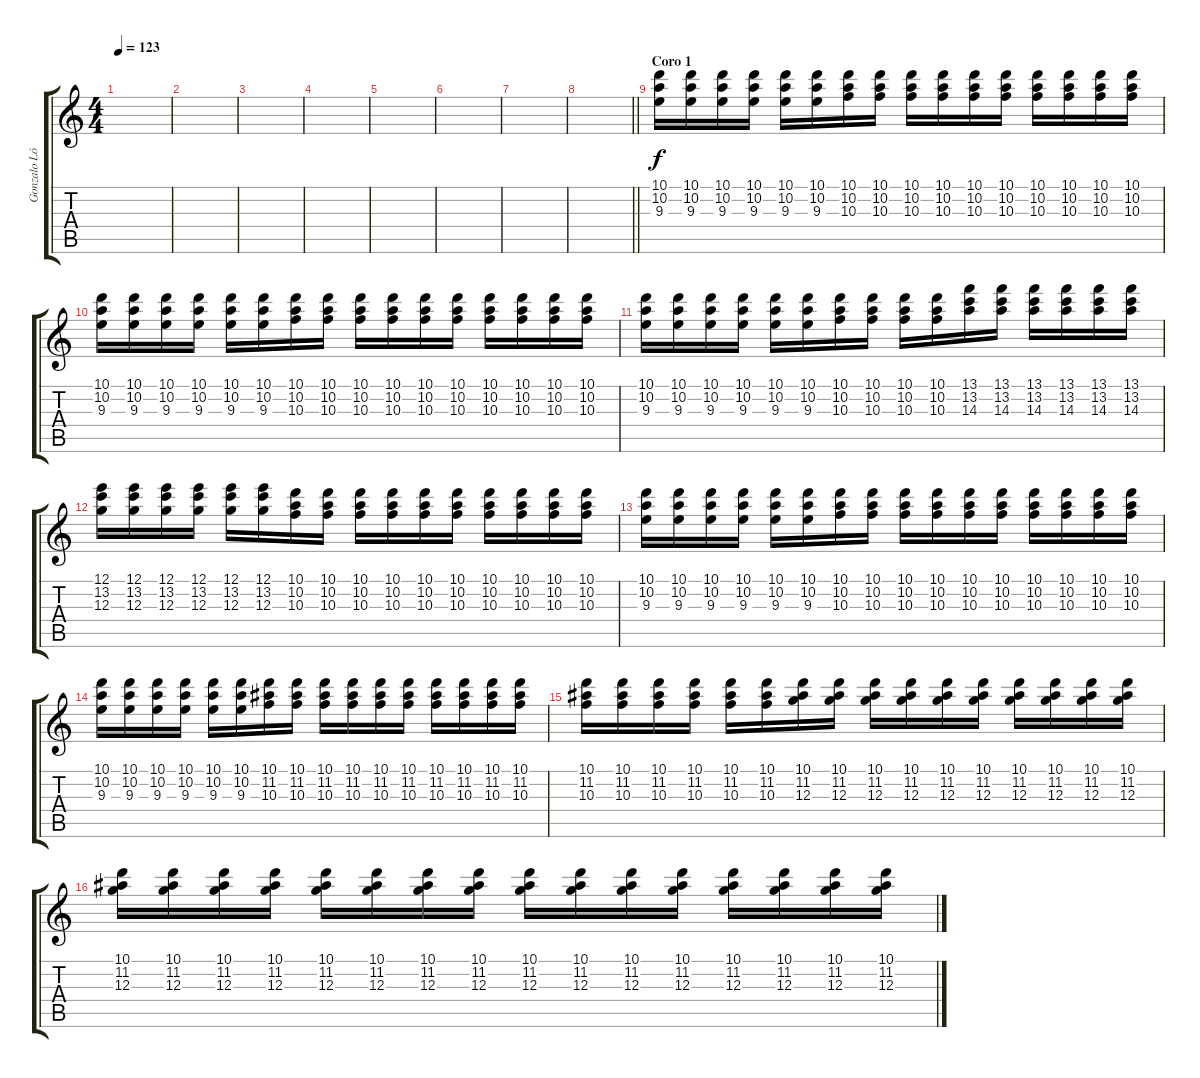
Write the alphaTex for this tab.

\track ("Gonzalo López" "Gonzalo Ló") {instrument electricguitarclean}
\staff {score tabs}
\tuning (E4 B3 G3 D3 A2 E2) {hide}
\ts (4 4)
\tempo 123
\clef g2
\ks c
|
|
|
|
|
|
|
\barLineRight lightlight
|
\section ("" "Coro 1")
(10.1 10.2 9.3).16{volume 9} (10.1 10.2 9.3).16 (10.1 10.2 9.3).16 (10.1 10.2 9.3).16 (10.1 10.2 9.3).16 (10.1 10.2 9.3).16 (10.1 10.2 10.3).16 (10.1 10.2 10.3).16 (10.1 10.2 10.3).16 (10.1 10.2 10.3).16 (10.1 10.2 10.3).16 (10.1 10.2 10.3).16 (10.1 10.2 10.3).16 (10.1 10.2 10.3).16 (10.1 10.2 10.3).16 (10.1 10.2 10.3).16 |
(10.1 10.2 9.3).16{volume 11} (10.1 10.2 9.3).16 (10.1 10.2 9.3).16 (10.1 10.2 9.3).16 (10.1 10.2 9.3).16 (10.1 10.2 9.3).16 (10.1 10.2 10.3).16 (10.1 10.2 10.3).16 (10.1 10.2 10.3).16 (10.1 10.2 10.3).16 (10.1 10.2 10.3).16 (10.1 10.2 10.3).16 (10.1 10.2 10.3).16 (10.1 10.2 10.3).16 (10.1 10.2 10.3).16 (10.1 10.2 10.3).16 |
(10.1 10.2 9.3).16{volume 11} (10.1 10.2 9.3).16 (10.1 10.2 9.3).16 (10.1 10.2 9.3).16 (10.1 10.2 9.3).16 (10.1 10.2 9.3).16 (10.1 10.2 10.3).16 (10.1 10.2 10.3).16 (10.1 10.2 10.3).16 (10.1 10.2 10.3).16 (13.1 13.2 14.3).16 (13.1 13.2 14.3).16 (13.1 13.2 14.3).16 (13.1 13.2 14.3).16 (13.1 13.2 14.3).16 (13.1 13.2 14.3).16 |
(12.1 13.2 12.3).16 (12.1 13.2 12.3).16 (12.1 13.2 12.3).16 (12.1 13.2 12.3).16 (12.1 13.2 12.3).16 (12.1 13.2 12.3).16 (10.1 10.2 10.3).16 (10.1 10.2 10.3).16 (10.1 10.2 10.3).16 (10.1 10.2 10.3).16 (10.1 10.2 10.3).16 (10.1 10.2 10.3).16 (10.1 10.2 10.3).16 (10.1 10.2 10.3).16 (10.1 10.2 10.3).16 (10.1 10.2 10.3).16 |
(10.1 10.2 9.3).16{volume 11} (10.1 10.2 9.3).16 (10.1 10.2 9.3).16 (10.1 10.2 9.3).16 (10.1 10.2 9.3).16 (10.1 10.2 9.3).16 (10.1 10.2 10.3).16 (10.1 10.2 10.3).16 (10.1 10.2 10.3).16 (10.1 10.2 10.3).16 (10.1 10.2 10.3).16 (10.1 10.2 10.3).16 (10.1 10.2 10.3).16 (10.1 10.2 10.3).16 (10.1 10.2 10.3).16 (10.1 10.2 10.3).16 |
(10.1 10.2 9.3).16{volume 11} (10.1 10.2 9.3).16 (10.1 10.2 9.3).16 (10.1 10.2 9.3).16 (10.1 10.2 9.3).16 (10.1 10.2 9.3).16 (10.1 11.2 10.3).16 (10.1 11.2 10.3).16 (10.1 11.2 10.3).16 (10.1 11.2 10.3).16 (10.1 11.2 10.3).16 (10.1 11.2 10.3).16 (10.1 11.2 10.3).16 (10.1 11.2 10.3).16 (10.1 11.2 10.3).16 (10.1 11.2 10.3).16 |
(10.1 11.2 10.3).16 (10.1 11.2 10.3).16 (10.1 11.2 10.3).16 (10.1 11.2 10.3).16 (10.1 11.2 10.3).16 (10.1 11.2 10.3).16 (10.1 11.2 12.3).16 (10.1 11.2 12.3).16 (10.1 11.2 12.3).16 (10.1 11.2 12.3).16 (10.1 11.2 12.3).16 (10.1 11.2 12.3).16 (10.1 11.2 12.3).16 (10.1 11.2 12.3).16 (10.1 11.2 12.3).16 (10.1 11.2 12.3).16 |
(10.1 11.2 12.3).16 (10.1 11.2 12.3).16 (10.1 11.2 12.3).16 (10.1 11.2 12.3).16 (10.1 11.2 12.3).16 (10.1 11.2 12.3).16 (10.1 11.2 12.3).16 (10.1 11.2 12.3).16 (10.1 11.2 12.3).16 (10.1 11.2 12.3).16 (10.1 11.2 12.3).16 (10.1 11.2 12.3).16 (10.1 11.2 12.3).16 (10.1 11.2 12.3).16 (10.1 11.2 12.3).16 (10.1 11.2 12.3).16
